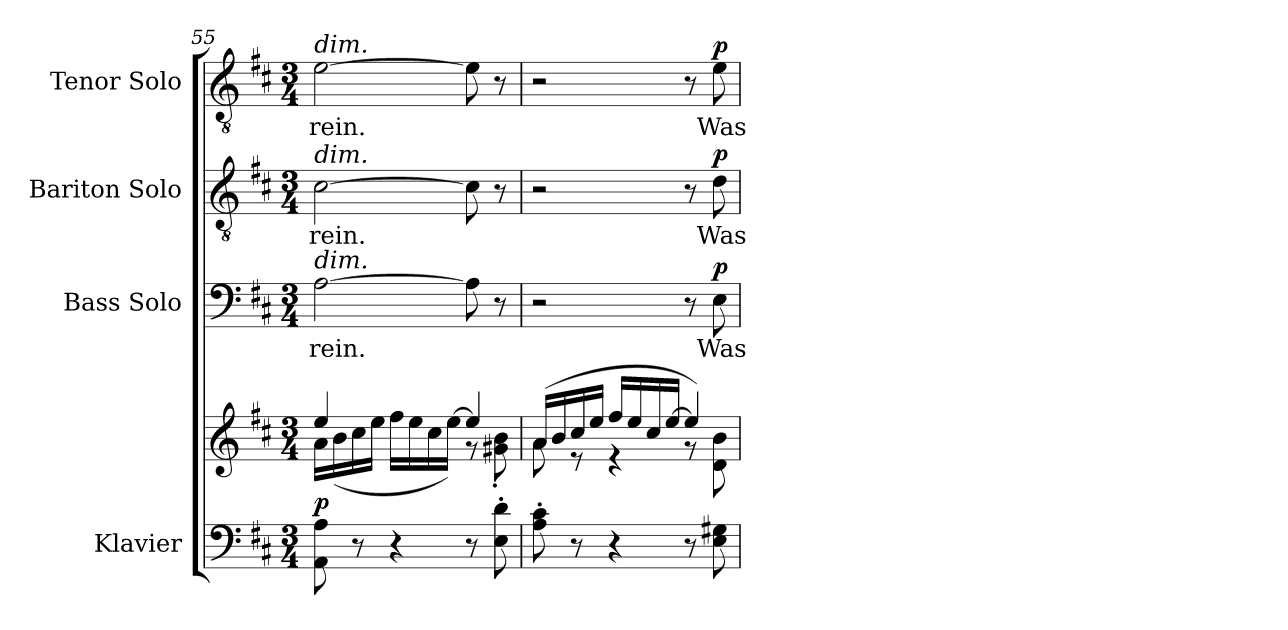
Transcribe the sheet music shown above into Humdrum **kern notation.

**kern	**kern	**dynam	**kern	**text	**dynam	**kern	**text	**dynam	**kern	**text	**dynam
*part4	*part4	*part4	*part3	*part3	*part3	*part2	*part2	*part2	*part1	*part1	*part1
*staff5	*staff4	*staff4/5	*staff3	*staff3	*staff3	*staff2	*staff2	*staff2	*staff1	*staff1	*staff1
*I"Klavier	*	*	*I"Bass Solo	*	*	*I"Bariton Solo	*	*	*I"Tenor Solo	*	*
*	*	*	*I'B S	*	*	*I'B r S	*	*	*I'T S	*	*
!!LO:LB:g=z
*clefF4	*clefG2	*	*clefF4	*	*	*clefGv2	*	*	*clefGv2	*	*
*k[f#c#]	*k[f#c#]	*	*k[f#c#]	*	*	*k[f#c#]	*	*	*k[f#c#]	*	*
*M3/4	*M3/4	*	*M3/4	*	*	*M3/4	*	*	*M3/4	*	*
=55	=55	=55	=55	=55	=55	=55	=55	=55	=55	=55	=55
*	*^	*	*	*	*	*	*	*	*	*	*
!	!	!	!	!	!	!	!	!	!	!LO:TX:a:i:t=dim.	!	!
!	!	!	!	!	!	!	!LO:TX:a:i:t=dim.	!	!	!	!	!
!	!	!	!	!LO:TX:a:i:t=dim.	!	!	!	!	!	!	!	!
!	!	!	!LO:DY:a=2	!	!LO:LY:b	!	!	!LO:LY:b	!	!	!LO:LY:b	!
8AA\ 8A\	4ee/	16a\LL	p	[2A\	rein.	.	[2c#\	rein.	.	[2e\	rein.	.
.	.	(>16b\	.	.	.	.	.	.	.	.	.	.
8r	.	16cc#\	.	.	.	.	.	.	.	.	.	.
.	.	16ee\JJ	.	.	.	.	.	.	.	.	.	.
4r	4rffyy	16ff#\LL	.	.	.	.	.	.	.	.	.	.
.	.	16ee\	.	.	.	.	.	.	.	.	.	.
.	.	16cc#\	.	.	.	.	.	.	.	.	.	.
.	.	[16ee\JJ)	.	.	.	.	.	.	.	.	.	.
8r	4ee/]	8r	.	8A\]	.	.	8c#\]	.	.	8e\]	.	.
8E\' 8d\'	.	8g#X\' 8b\'	.	8r	.	.	8r	.	.	8r	.	.
=56	=56	=56	=56	=56	=56	=56	=56	=56	=56	=56	=56	=56
8A\' 8c#\'	(16a/LL	8a\	.	2r	.	.	2r	.	.	2r	.	.
.	16b/	.	.	.	.	.	.	.	.	.	.	.
8r	16cc#/	8r	.	.	.	.	.	.	.	.	.	.
.	16ee/JJ	.	.	.	.	.	.	.	.	.	.	.
4r	16ff#/LL	4r	.	.	.	.	.	.	.	.	.	.
.	16ee/	.	.	.	.	.	.	.	.	.	.	.
.	16cc#/	.	.	.	.	.	.	.	.	.	.	.
.	[16ee/JJ	.	.	.	.	.	.	.	.	.	.	.
8r	4ee/])	8r	.	8r	.	.	8r	.	.	8r	.	.
!	!	!	!	!	!LO:LY:b	!LO:DY:a	!	!LO:LY:b	!LO:DY:a	!	!LO:LY:b	!LO:DY:a
8E\ 8G#X\	.	8d\ 8b\	.	8E\	Was	p	8d\	Was	p	8e\	Was	p
*	*v	*v	*	*	*	*	*	*	*	*	*	*
=	=	=	=	=	=	=	=	=	=	=	=
*-	*-	*-	*-	*-	*-	*-	*-	*-	*-	*-	*-
